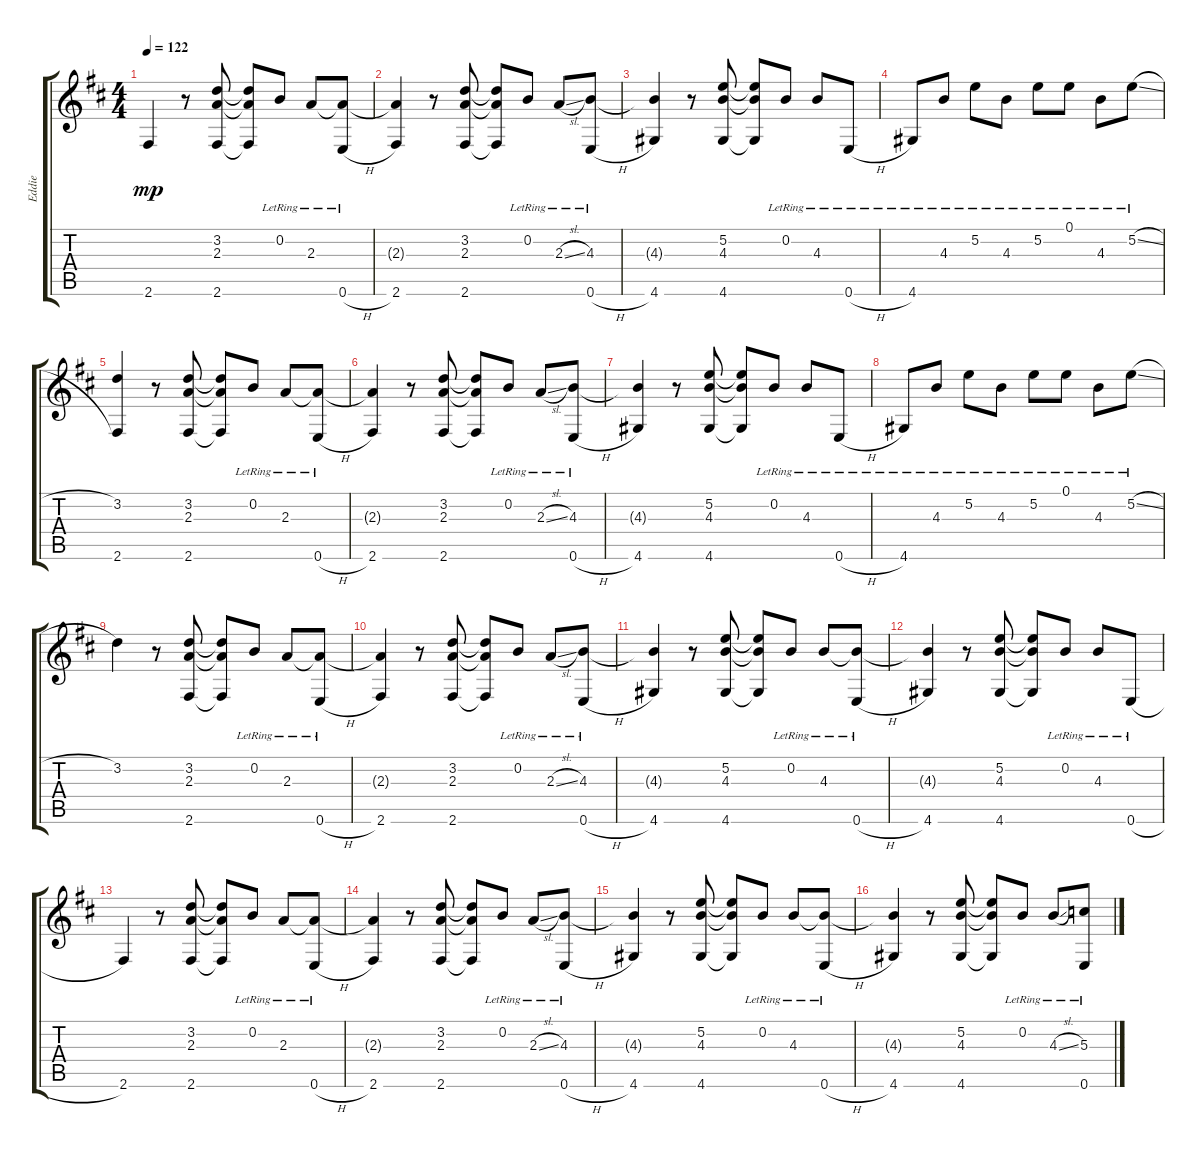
\track ("Eddie" "Eddie") {instrument electricguitarclean}
\staff {score tabs}
\tuning (E4 B3 G3 D3 A2 E2) {hide}
\ts (4 4)
\tempo 122
\clef g2
\ks d
2.6.4{dy mp instrument electricguitarclean} r.8 (3.2 2.3 2.6).8 (3.2{t} 2.3{t} 2.6{t}).8 0.2{lr}.8 2.3{lr}.8 (2.3{t} 0.6{h lr}).8 |
(2.3{t} 2.6).4 r.8 (3.2 2.3 2.6).8 (3.2{t} 2.3{t} 2.6{t}).8 0.2{lr}.8 2.3{sl lr}.8 (4.3{lr} 0.6{h lr}).8 |
(4.3{t} 4.6).4 r.8 (5.2 4.3 4.6).8 (5.2{t} 4.3{t} 4.6{t}).8 0.2{lr}.8 4.3{lr}.8 0.6{h lr}.8 |
4.6{lr}.8 4.3{lr}.8 5.2{lr}.8 4.3{lr}.8 5.2{lr}.8 0.1{lr}.8 4.3{lr}.8 5.2{sl lr}.8 |
(3.2 2.6).4 r.8 (3.2 2.3 2.6).8 (3.2{t} 2.3{t} 2.6{t}).8 0.2{lr}.8 2.3{lr}.8 (2.3{t} 0.6{h lr}).8 |
(2.3{t} 2.6).4 r.8 (3.2 2.3 2.6).8 (3.2{t} 2.3{t} 2.6{t}).8 0.2{lr}.8 2.3{sl lr}.8 (4.3{lr} 0.6{h lr}).8 |
(4.3{t} 4.6).4 r.8 (5.2 4.3 4.6).8 (5.2{t} 4.3{t} 4.6{t}).8 0.2{lr}.8 4.3{lr}.8 0.6{h lr}.8 |
4.6{lr}.8 4.3{lr}.8 5.2{lr}.8 4.3{lr}.8 5.2{lr}.8 0.1{lr}.8 4.3{lr}.8 5.2{sl lr}.8 |
3.2.4 r.8 (3.2 2.3 2.6).8 (3.2{t} 2.3{t} 2.6{t}).8 0.2{lr}.8 2.3{lr}.8 (2.3{t} 0.6{h lr}).8 |
(2.3{t} 2.6).4 r.8 (3.2 2.3 2.6).8 (3.2{t} 2.3{t} 2.6{t}).8 0.2{lr}.8 2.3{sl lr}.8 (4.3{lr} 0.6{h lr}).8 |
(4.3{t} 4.6).4 r.8 (5.2 4.3 4.6).8 (5.2{t} 4.3{t} 4.6{t}).8 0.2{lr}.8 4.3{lr}.8 (4.3{t} 0.6{h lr}).8 |
(4.3{t} 4.6).4 r.8 (5.2 4.3 4.6).8 (5.2{t} 4.3{t} 4.6{t}).8 0.2{lr}.8 4.3{lr}.8 0.6{h lr}.8 |
2.6.4 r.8 (3.2 2.3 2.6).8 (3.2{t} 2.3{t} 2.6{t}).8 0.2{lr}.8 2.3{lr}.8 (2.3{t} 0.6{h lr}).8 |
(2.3{t} 2.6).4 r.8 (3.2 2.3 2.6).8 (3.2{t} 2.3{t} 2.6{t}).8 0.2{lr}.8 2.3{sl lr}.8 (4.3{lr} 0.6{h lr}).8 |
(4.3{t} 4.6).4 r.8 (5.2 4.3 4.6).8 (5.2{t} 4.3{t} 4.6{t}).8 0.2{lr}.8 4.3{lr}.8 (4.3{t} 0.6{h lr}).8 |
(4.3{t} 4.6).4 r.8 (5.2 4.3 4.6).8 (5.2{t} 4.3{t} 4.6{t}).8 0.2{lr}.8 4.3{sl lr}.8 (5.3{lr} 0.6{h lr}).8
